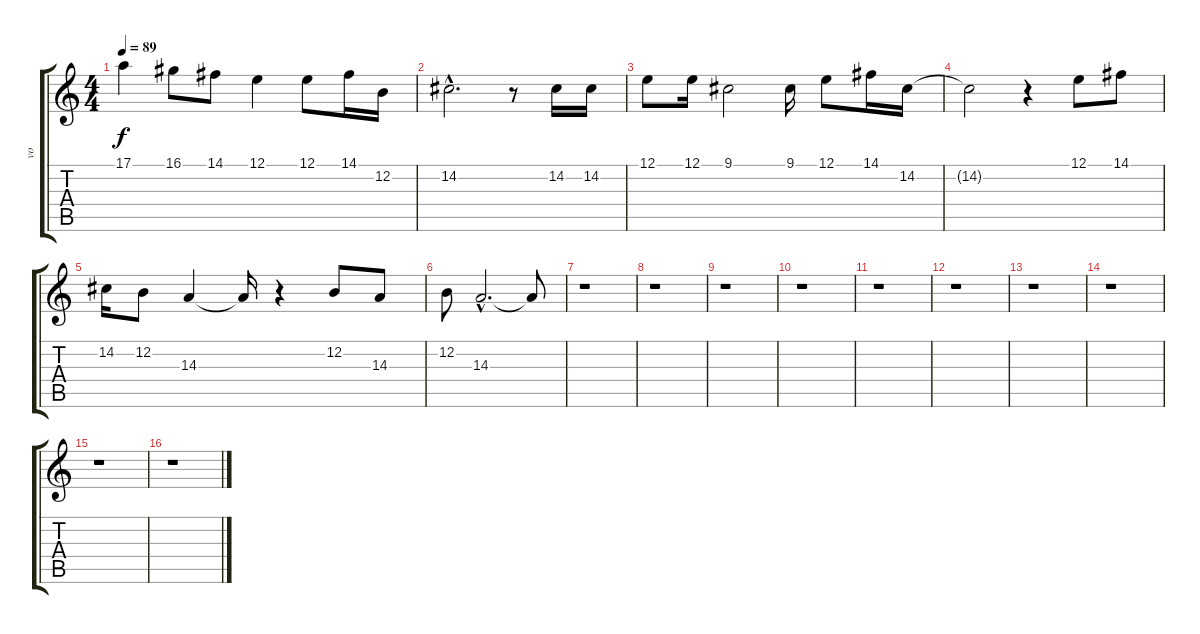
\track ("vo" "vo") {instrument trumpet}
\staff {score tabs}
\tuning (E4 B3 G3 D3 A2 E2) {hide}
\ts (4 4)
\tempo 89
\clef g2
\ks c
17.1.4{dy f} 16.1.8 14.1.8 12.1.4 12.1.8 14.1.16 12.2.16 |
14.2{hac}.2{d} r.8 14.2.16 14.2.16 |
12.1.8 12.1.16 9.1.2 9.1.16 12.1.8 14.1.16 14.2.16 |
14.2{t}.2 r.4 12.1.8 14.1.8 |
14.2.16 12.2.8 14.3.4 14.3{t}.16 r.4 12.2.8 14.3.8 |
12.2.8 14.3{hac}.2{d} 14.3{t}.8 |
r.1 |
r.1 |
r.1 |
r.1 |
r.1 |
r.1 |
r.1 |
r.1 |
r.1 |
r.1
